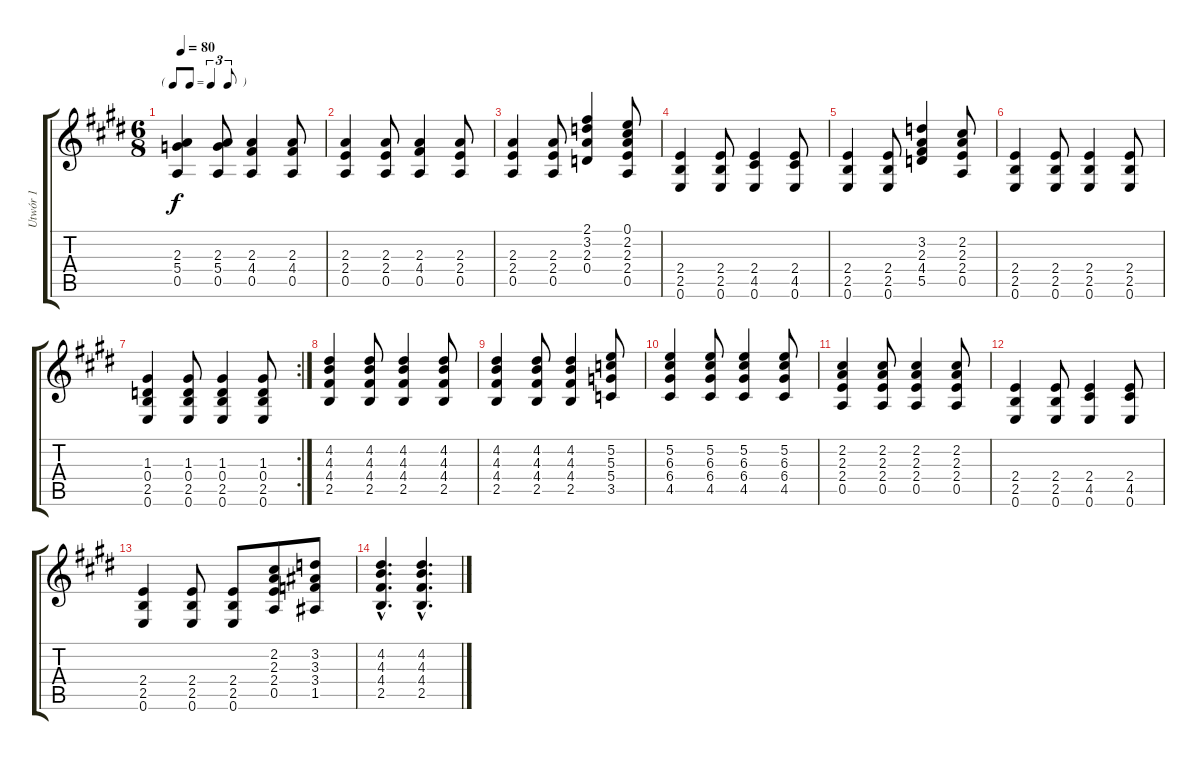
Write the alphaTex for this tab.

\track ("Utwór 1" "Utwór 1") {instrument electricguitarjazz}
\staff {score tabs}
\tuning (E4 B3 G3 D3 A2 E2) {hide}
\ts (6 8)
\tf triplet8th
\tempo 80
\clef g2
\ks e
(2.3 5.4 0.5).4{dy f} (2.3 5.4 0.5).8 (2.3 4.4 0.5).4 (2.3 4.4 0.5).8 |
(2.3 2.4 0.5).4 (2.3 2.4 0.5).8 (2.3 4.4 0.5).4 (2.3 2.4 0.5).8 |
(2.3 2.4 0.5).4 (2.3 2.4 0.5).8 (2.1 3.2 2.3 0.4).4 (0.1 2.2 2.3 2.4 0.5).8 |
(2.4 2.5 0.6).4 (2.4 2.5 0.6).8 (2.4 4.5 0.6).4 (2.4 4.5 0.6).8 |
(2.4 2.5 0.6).4 (2.4 2.5 0.6).8 (3.2 2.3 4.4 5.5).4 (2.2 2.3 2.4 0.5).8 |
(2.4 2.5 0.6).4 (2.4 2.5 0.6).8 (2.4 2.5 0.6).4 (2.4 2.5 0.6).8 |
\rc 2
(1.3 0.4 2.5 0.6).4 (1.3 0.4 2.5 0.6).8 (1.3 0.4 2.5 0.6).4 (1.3 0.4 2.5 0.6).8 |
(4.2 4.3 4.4 2.5).4 (4.2 4.3 4.4 2.5).8 (4.2 4.3 4.4 2.5).4 (4.2 4.3 4.4 2.5).8 |
(4.2 4.3 4.4 2.5).4 (4.2 4.3 4.4 2.5).8 (4.2 4.3 4.4 2.5).4 (5.2 5.3 5.4 3.5).8 |
(5.2 6.3 6.4 4.5).4 (5.2 6.3 6.4 4.5).8 (5.2 6.3 6.4 4.5).4 (5.2 6.3 6.4 4.5).8 |
(2.2 2.3 2.4 0.5).4 (2.2 2.3 2.4 0.5).8 (2.2 2.3 2.4 0.5).4 (2.2 2.3 2.4 0.5).8 |
(2.4 2.5 0.6).4 (2.4 2.5 0.6).8 (2.4 4.5 0.6).4 (2.4 4.5 0.6).8 |
(2.4 2.5 0.6).4 (2.4 2.5 0.6).8 (2.4 2.5 0.6).8 (2.2 2.3 2.4 0.5).8 (3.2 3.3 3.4 1.5).8 |
(4.2{hac} 4.3{hac} 4.4{hac} 2.5{hac}).4{d} (4.2{hac} 4.3{hac} 4.4{hac} 2.5{hac}).4{d}
